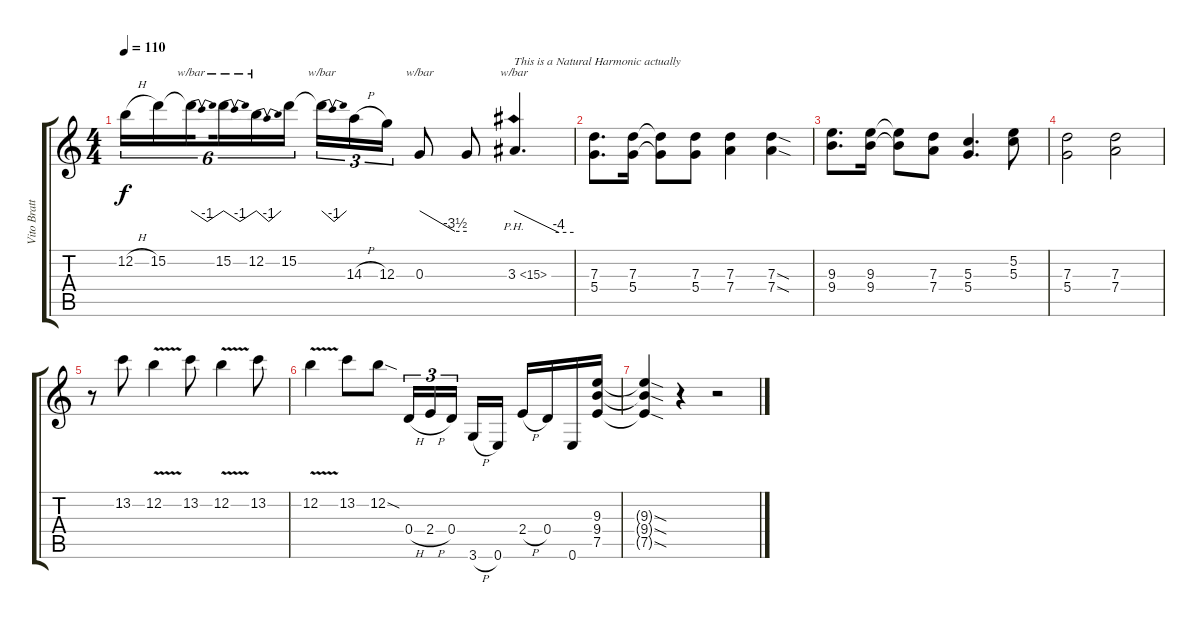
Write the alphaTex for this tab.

\track ("Vito Bratta Lead" "Vito Bratt") {instrument distortionguitar}
\staff {score tabs}
\tuning (E4 B3 G3 D3 A2 E2) {hide}
\ts (4 4)
\tempo 110
\clef g2
\ks c
12.2{h}.16{tu (6 4) dy f} 15.2.16{tu (6 4)} 15.2{t}.16{tu (6 4) tbe (dip default 0 0 30 -4 60 0) beam splitsecondary} 15.2.16{tu (6 4) tbe (dip default 0 0 30 -4 60 0)} 12.2.16{tu (6 4) tbe (dip default 0 0 30 -4 60 0)} 15.2.16{tu (6 4)} 15.2{t}.16{tu (3 2) tbe (dip default 0 0 30 -4 60 0)} 14.3{h}.16{tu (3 2)} 12.3.16{tu (3 2)} 0.3.8{tbe (custom default 0 0 45 -14 60 -14)} 0.3{t}.8 3.3{ph 12}.4{d tbe (custom default 0 0 45 -16 60 -16) txt "This is a Natural Harmonic actually"} |
(7.3 5.4).8{d} (7.3 5.4).16 (7.3{t} 5.4{t}).8 (7.3 5.4).8 (7.3 7.4).4 (7.3{sod} 7.4{sod}).4 |
(9.3 9.4).8{d} (9.3 9.4).16 (9.3{t} 9.4{t}).8 (7.3 7.4).8 (5.3 5.4).4{d} (5.2 5.3).8 |
(7.3 5.4).2 (7.3 7.4).2 |
r.8 13.2.8 12.2{v}.4 13.2.8 12.2{v}.4 13.2.8 |
12.2{v}.4 13.2.8 12.2{sod}.8 0.4{h}.16{tu (3 2)} 2.4{h}.16{tu (3 2)} 0.4.16{tu (3 2) beam splitsecondary} 3.6{h}.16 0.6.16 2.4{h}.16 0.4.16 0.6.16 (9.3 9.4 7.5).16 |
(9.3{sod t} 9.4{sod t} 7.5{sod t}).4 r.4 r.2
